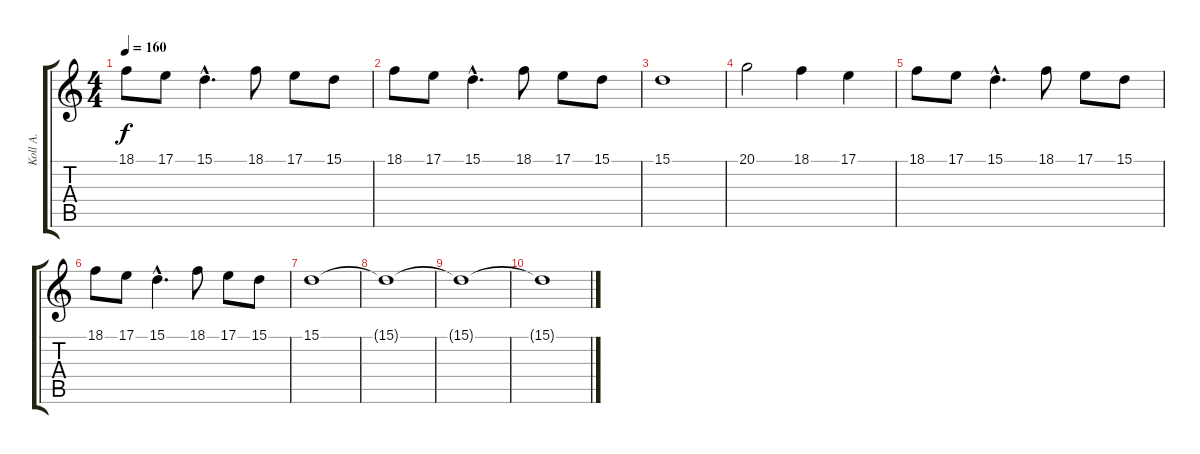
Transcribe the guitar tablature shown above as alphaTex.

\track ("Koll A." "Koll A.") {instrument bagpipe}
\staff {score tabs}
\tuning (B3 Gb3 D3 A2 E2 B1) {hide}
\ts (4 4)
\tempo 160
\clef g2
\ks c
18.1.8{dy f} 17.1.8 15.1{hac}.4{d} 18.1.8 17.1.8 15.1.8 |
18.1.8 17.1.8 15.1{hac}.4{d} 18.1.8 17.1.8 15.1.8 |
15.1.1 |
20.1.2 18.1.4 17.1.4 |
18.1.8 17.1.8 15.1{hac}.4{d} 18.1.8 17.1.8 15.1.8 |
18.1.8 17.1.8 15.1{hac}.4{d} 18.1.8 17.1.8 15.1.8 |
15.1.1 |
15.1{t}.1 |
15.1{t}.1 |
15.1{t}.1
